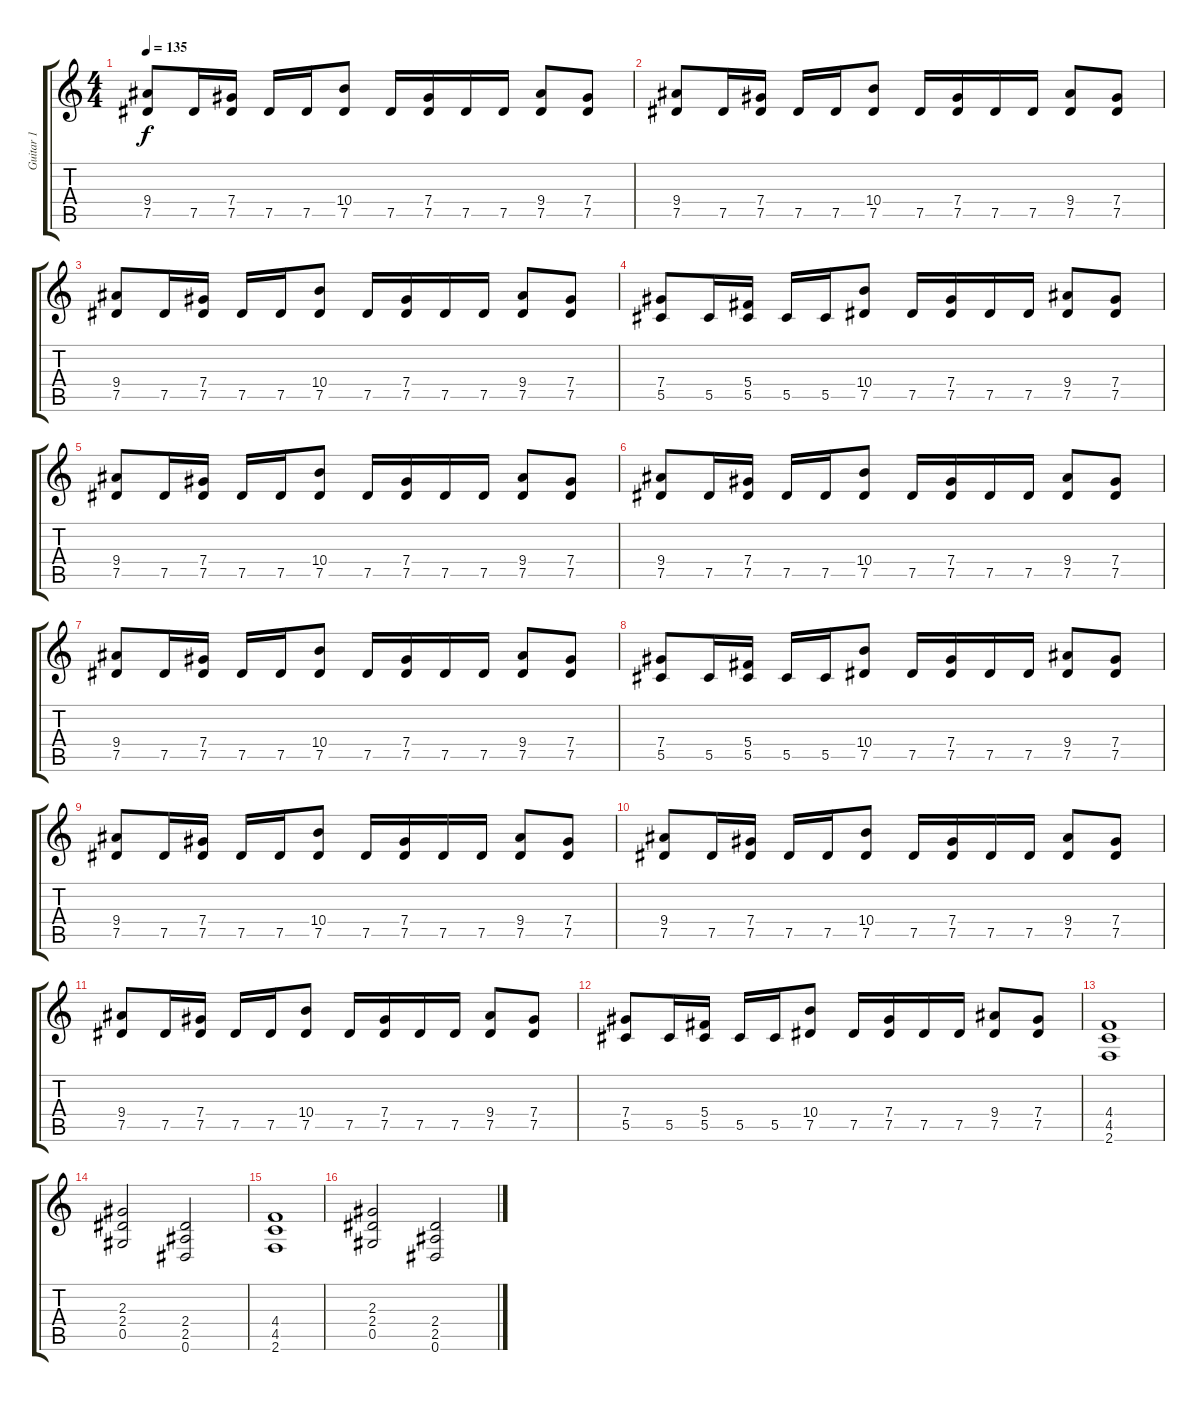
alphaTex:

\track ("Guitar 1" "Guitar 1") {instrument distortionguitar}
\staff {score tabs}
\tuning (Eb4 Bb3 Gb3 Db3 Ab2 Eb2) {hide}
\ts (4 4)
\tempo 135
\clef g2
\ks c
(9.4 7.5).8{dy f instrument distortionguitar} 7.5.16 (7.4 7.5).16 7.5.16 7.5.16 (10.4 7.5).8 7.5.16 (7.4 7.5).16 7.5.16 7.5.16 (9.4 7.5).8 (7.4 7.5).8 |
(9.4 7.5).8 7.5.16 (7.4 7.5).16 7.5.16 7.5.16 (10.4 7.5).8 7.5.16 (7.4 7.5).16 7.5.16 7.5.16 (9.4 7.5).8 (7.4 7.5).8 |
(9.4 7.5).8 7.5.16 (7.4 7.5).16 7.5.16 7.5.16 (10.4 7.5).8 7.5.16 (7.4 7.5).16 7.5.16 7.5.16 (9.4 7.5).8 (7.4 7.5).8 |
(7.4 5.5).8 5.5.16 (5.4 5.5).16 5.5.16 5.5.16 (10.4 7.5).8 7.5.16 (7.4 7.5).16 7.5.16 7.5.16 (9.4 7.5).8 (7.4 7.5).8 |
(9.4 7.5).8 7.5.16 (7.4 7.5).16 7.5.16 7.5.16 (10.4 7.5).8 7.5.16 (7.4 7.5).16 7.5.16 7.5.16 (9.4 7.5).8 (7.4 7.5).8 |
(9.4 7.5).8 7.5.16 (7.4 7.5).16 7.5.16 7.5.16 (10.4 7.5).8 7.5.16 (7.4 7.5).16 7.5.16 7.5.16 (9.4 7.5).8 (7.4 7.5).8 |
(9.4 7.5).8 7.5.16 (7.4 7.5).16 7.5.16 7.5.16 (10.4 7.5).8 7.5.16 (7.4 7.5).16 7.5.16 7.5.16 (9.4 7.5).8 (7.4 7.5).8 |
(7.4 5.5).8 5.5.16 (5.4 5.5).16 5.5.16 5.5.16 (10.4 7.5).8 7.5.16 (7.4 7.5).16 7.5.16 7.5.16 (9.4 7.5).8 (7.4 7.5).8 |
(9.4 7.5).8 7.5.16 (7.4 7.5).16 7.5.16 7.5.16 (10.4 7.5).8 7.5.16 (7.4 7.5).16 7.5.16 7.5.16 (9.4 7.5).8 (7.4 7.5).8 |
(9.4 7.5).8 7.5.16 (7.4 7.5).16 7.5.16 7.5.16 (10.4 7.5).8 7.5.16 (7.4 7.5).16 7.5.16 7.5.16 (9.4 7.5).8 (7.4 7.5).8 |
(9.4 7.5).8 7.5.16 (7.4 7.5).16 7.5.16 7.5.16 (10.4 7.5).8 7.5.16 (7.4 7.5).16 7.5.16 7.5.16 (9.4 7.5).8 (7.4 7.5).8 |
(7.4 5.5).8 5.5.16 (5.4 5.5).16 5.5.16 5.5.16 (10.4 7.5).8 7.5.16 (7.4 7.5).16 7.5.16 7.5.16 (9.4 7.5).8 (7.4 7.5).8 |
(4.4 4.5 2.6).1 |
(2.3 2.4 0.5).2 (2.4 2.5 0.6).2 |
(4.4 4.5 2.6).1 |
(2.3 2.4 0.5).2 (2.4 2.5 0.6).2
